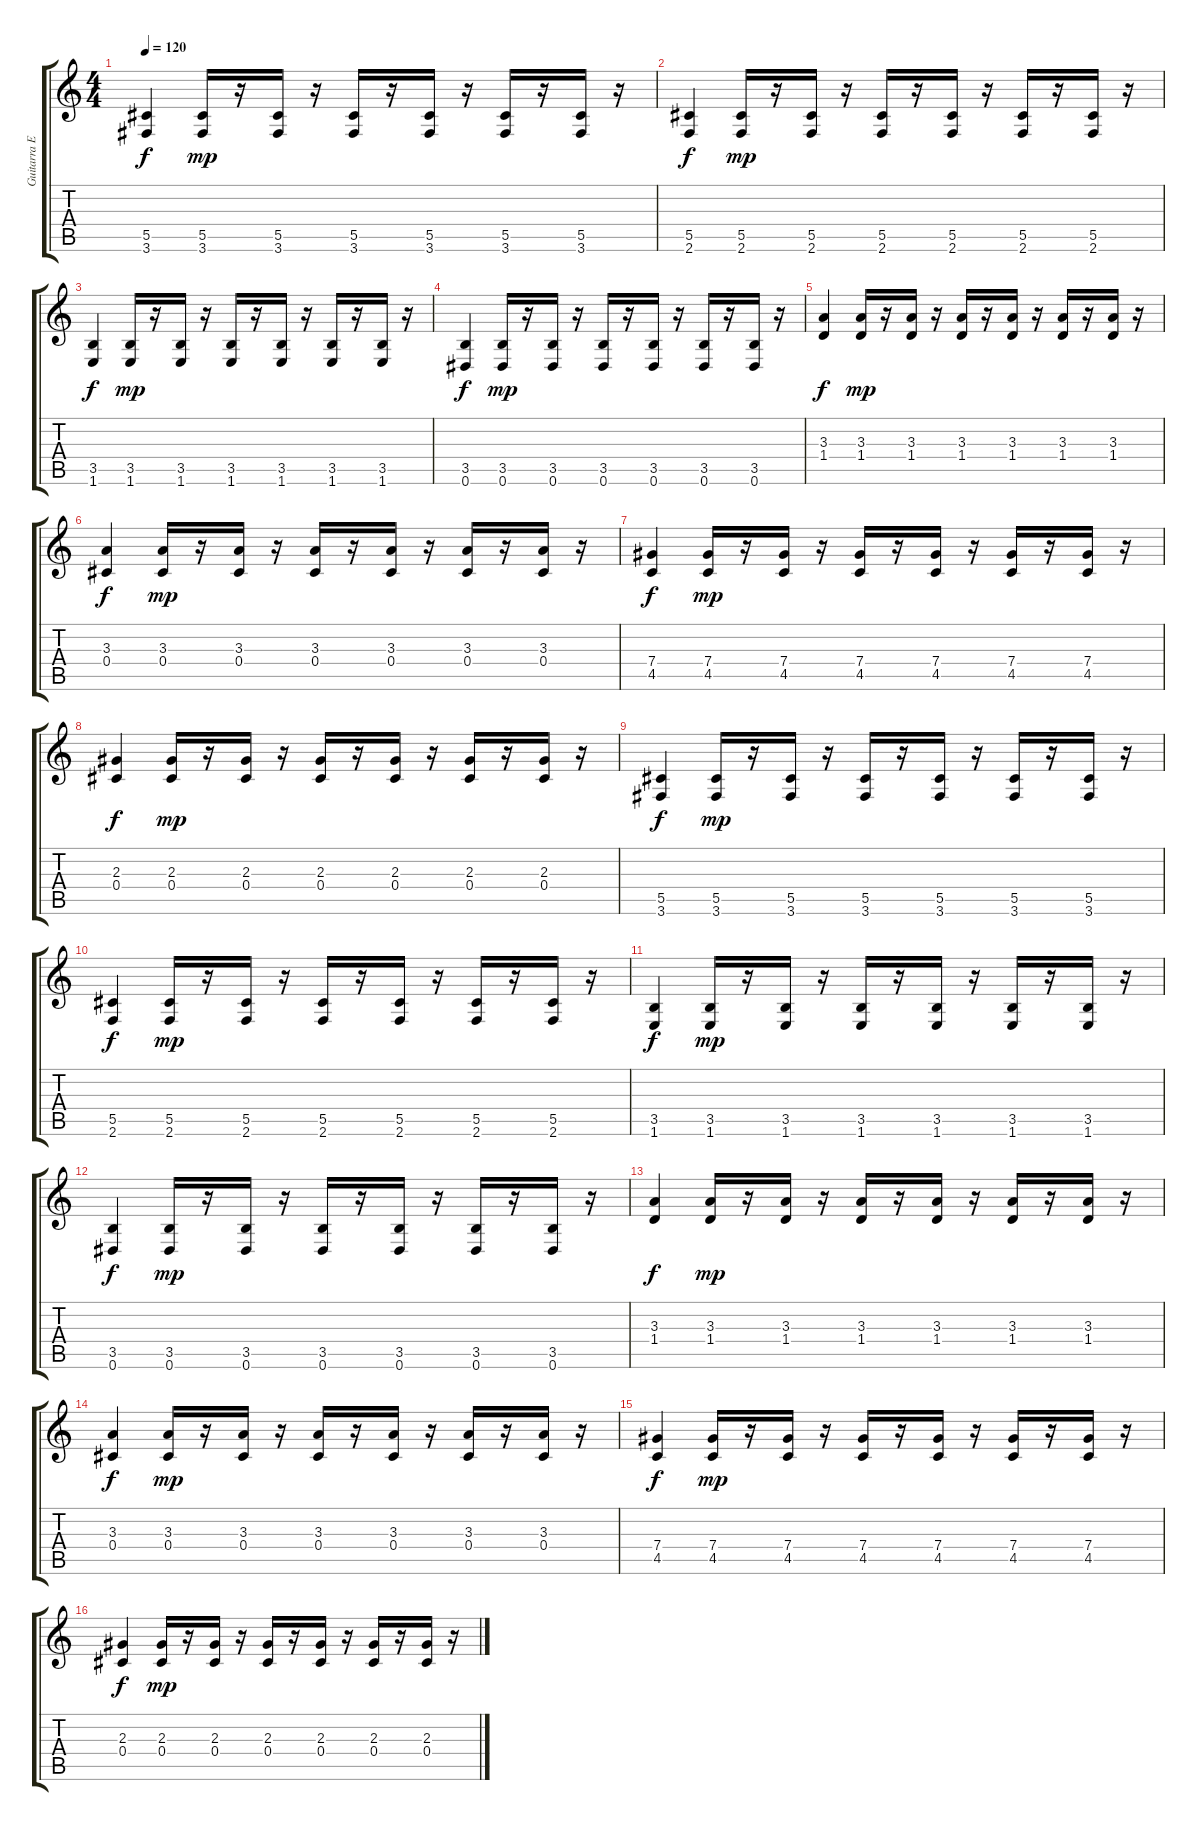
\track ("Guitarra Electrica (Ritmo)" "Guitarra E") {instrument overdrivenguitar}
\staff {score tabs}
\tuning (Eb4 Bb3 Gb3 Db3 Ab2 Eb2) {hide}
\ts (4 4)
\tempo 120
\clef g2
\ks c
(5.5 3.6).4{dy f} (5.5 3.6).16{dy mp} r.16 (5.5 3.6).16 r.16 (5.5 3.6).16 r.16 (5.5 3.6).16 r.16 (5.5 3.6).16 r.16 (5.5 3.6).16 r.16 |
(5.5 2.6).4{dy f} (5.5 2.6).16{dy mp} r.16 (5.5 2.6).16 r.16 (5.5 2.6).16 r.16 (5.5 2.6).16 r.16 (5.5 2.6).16 r.16 (5.5 2.6).16 r.16 |
(3.5 1.6).4{dy f} (3.5 1.6).16{dy mp} r.16 (3.5 1.6).16 r.16 (3.5 1.6).16 r.16 (3.5 1.6).16 r.16 (3.5 1.6).16 r.16 (3.5 1.6).16 r.16 |
(3.5 0.6).4{dy f} (3.5 0.6).16{dy mp} r.16 (3.5 0.6).16 r.16 (3.5 0.6).16 r.16 (3.5 0.6).16 r.16 (3.5 0.6).16 r.16 (3.5 0.6).16 r.16 |
(3.3 1.4).4{dy f} (3.3 1.4).16{dy mp} r.16 (3.3 1.4).16 r.16 (3.3 1.4).16 r.16 (3.3 1.4).16 r.16 (3.3 1.4).16 r.16 (3.3 1.4).16 r.16 |
(3.3 0.4).4{dy f} (3.3 0.4).16{dy mp} r.16 (3.3 0.4).16 r.16 (3.3 0.4).16 r.16 (3.3 0.4).16 r.16 (3.3 0.4).16 r.16 (3.3 0.4).16 r.16 |
(7.4 4.5).4{dy f} (7.4 4.5).16{dy mp} r.16 (7.4 4.5).16 r.16 (7.4 4.5).16 r.16 (7.4 4.5).16 r.16 (7.4 4.5).16 r.16 (7.4 4.5).16 r.16 |
(2.3 0.4).4{dy f} (2.3 0.4).16{dy mp} r.16 (2.3 0.4).16 r.16 (2.3 0.4).16 r.16 (2.3 0.4).16 r.16 (2.3 0.4).16 r.16 (2.3 0.4).16 r.16 |
(5.5 3.6).4{dy f} (5.5 3.6).16{dy mp} r.16 (5.5 3.6).16 r.16 (5.5 3.6).16 r.16 (5.5 3.6).16 r.16 (5.5 3.6).16 r.16 (5.5 3.6).16 r.16 |
(5.5 2.6).4{dy f} (5.5 2.6).16{dy mp} r.16 (5.5 2.6).16 r.16 (5.5 2.6).16 r.16 (5.5 2.6).16 r.16 (5.5 2.6).16 r.16 (5.5 2.6).16 r.16 |
(3.5 1.6).4{dy f} (3.5 1.6).16{dy mp} r.16 (3.5 1.6).16 r.16 (3.5 1.6).16 r.16 (3.5 1.6).16 r.16 (3.5 1.6).16 r.16 (3.5 1.6).16 r.16 |
(3.5 0.6).4{dy f} (3.5 0.6).16{dy mp} r.16 (3.5 0.6).16 r.16 (3.5 0.6).16 r.16 (3.5 0.6).16 r.16 (3.5 0.6).16 r.16 (3.5 0.6).16 r.16 |
(3.3 1.4).4{dy f} (3.3 1.4).16{dy mp} r.16 (3.3 1.4).16 r.16 (3.3 1.4).16 r.16 (3.3 1.4).16 r.16 (3.3 1.4).16 r.16 (3.3 1.4).16 r.16 |
(3.3 0.4).4{dy f} (3.3 0.4).16{dy mp} r.16 (3.3 0.4).16 r.16 (3.3 0.4).16 r.16 (3.3 0.4).16 r.16 (3.3 0.4).16 r.16 (3.3 0.4).16 r.16 |
(7.4 4.5).4{dy f} (7.4 4.5).16{dy mp} r.16 (7.4 4.5).16 r.16 (7.4 4.5).16 r.16 (7.4 4.5).16 r.16 (7.4 4.5).16 r.16 (7.4 4.5).16 r.16 |
(2.3 0.4).4{dy f} (2.3 0.4).16{dy mp} r.16 (2.3 0.4).16 r.16 (2.3 0.4).16 r.16 (2.3 0.4).16 r.16 (2.3 0.4).16 r.16 (2.3 0.4).16 r.16
